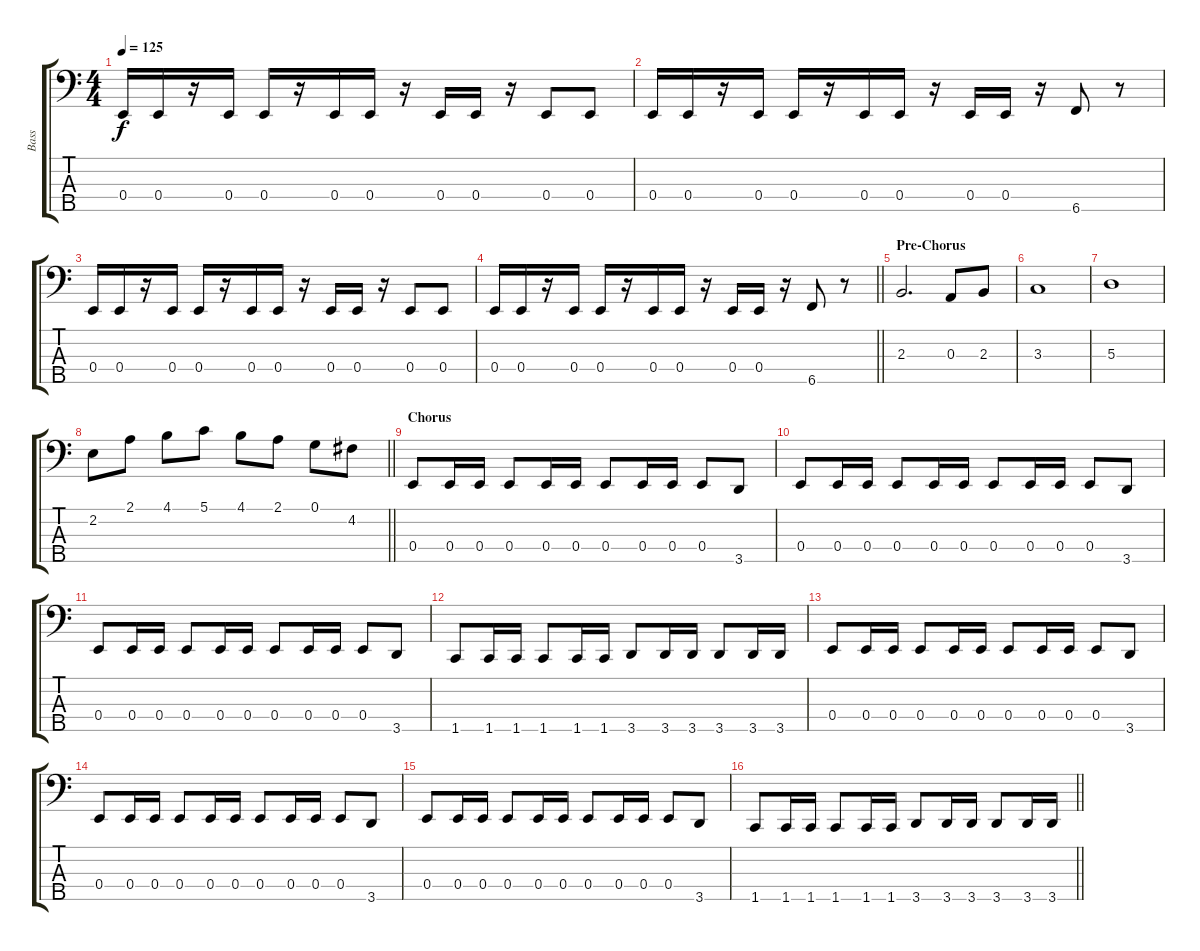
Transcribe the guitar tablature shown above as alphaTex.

\track ("Bass" "Bass") {instrument electricbassfinger}
\staff {score tabs}
\tuning (G2 D2 A1 E1 B0) {hide}
\ts (4 4)
\tempo 125
\clef f4
\ks c
0.4.16{dy f} 0.4.16 r.16 0.4.16 0.4.16 r.16 0.4.16 0.4.16 r.16 0.4.16 0.4.16 r.16 0.4.8 0.4.8 |
0.4.16 0.4.16 r.16 0.4.16 0.4.16 r.16 0.4.16 0.4.16 r.16 0.4.16 0.4.16 r.16 6.5.8 r.8 |
0.4.16 0.4.16 r.16 0.4.16 0.4.16 r.16 0.4.16 0.4.16 r.16 0.4.16 0.4.16 r.16 0.4.8 0.4.8 |
\barLineRight lightlight
0.4.16 0.4.16 r.16 0.4.16 0.4.16 r.16 0.4.16 0.4.16 r.16 0.4.16 0.4.16 r.16 6.5.8 r.8 |
\section ("" "Pre-Chorus")
2.3.2{d} 0.3.8 2.3.8 |
3.3.1 |
5.3.1 |
\barLineRight lightlight
2.2.8 2.1.8 4.1.8 5.1.8 4.1.8 2.1.8 0.1.8 4.2.8 |
\section ("" "Chorus ")
0.4.8 0.4.16 0.4.16 0.4.8 0.4.16 0.4.16 0.4.8 0.4.16 0.4.16 0.4.8 3.5.8 |
0.4.8 0.4.16 0.4.16 0.4.8 0.4.16 0.4.16 0.4.8 0.4.16 0.4.16 0.4.8 3.5.8 |
0.4.8 0.4.16 0.4.16 0.4.8 0.4.16 0.4.16 0.4.8 0.4.16 0.4.16 0.4.8 3.5.8 |
1.5.8 1.5.16 1.5.16 1.5.8 1.5.16 1.5.16 3.5.8 3.5.16 3.5.16 3.5.8 3.5.16 3.5.16 |
0.4.8 0.4.16 0.4.16 0.4.8 0.4.16 0.4.16 0.4.8 0.4.16 0.4.16 0.4.8 3.5.8 |
0.4.8 0.4.16 0.4.16 0.4.8 0.4.16 0.4.16 0.4.8 0.4.16 0.4.16 0.4.8 3.5.8 |
0.4.8 0.4.16 0.4.16 0.4.8 0.4.16 0.4.16 0.4.8 0.4.16 0.4.16 0.4.8 3.5.8 |
\barLineRight lightlight
1.5.8 1.5.16 1.5.16 1.5.8 1.5.16 1.5.16 3.5.8 3.5.16 3.5.16 3.5.8 3.5.16 3.5.16
